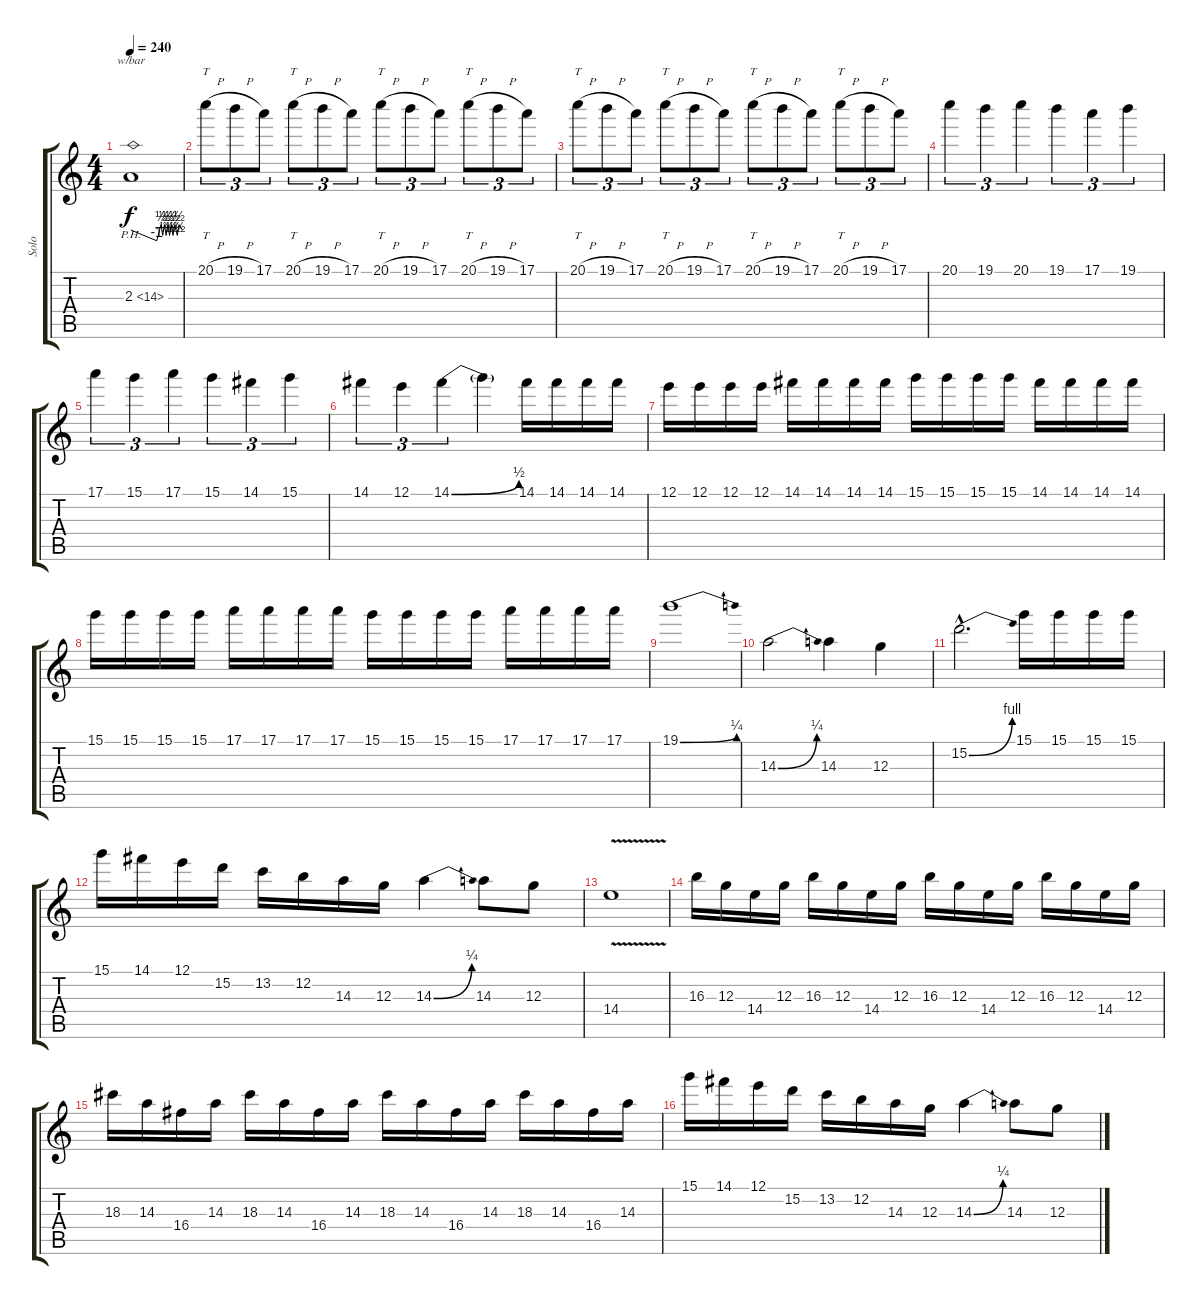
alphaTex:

\track ("Solo" "Solo") {instrument distortionguitar}
\staff {score tabs}
\tuning (E4 B3 G3 D3 A2 E2) {hide}
\ts (4 4)
\tempo 240
\clef g2
\ks c
2.3{ph 12}.1{tbe (custom default 0 0 30 -4 35 2 37 -2 39 2 41 -2 43 2 45 -2 47 2 49 -2 51 2 54 -2 56 2 60 0) dy f} |
20.1{h}.8{tt tu (3 2)} 19.1{h}.8{tu (3 2)} 17.1.8{tu (3 2)} 20.1{h}.8{tt tu (3 2)} 19.1{h}.8{tu (3 2)} 17.1.8{tu (3 2)} 20.1{h}.8{tt tu (3 2)} 19.1{h}.8{tu (3 2)} 17.1.8{tu (3 2)} 20.1{h}.8{tt tu (3 2)} 19.1{h}.8{tu (3 2)} 17.1.8{tu (3 2)} |
20.1{h}.8{tt tu (3 2)} 19.1{h}.8{tu (3 2)} 17.1.8{tu (3 2)} 20.1{h}.8{tt tu (3 2)} 19.1{h}.8{tu (3 2)} 17.1.8{tu (3 2)} 20.1{h}.8{tt tu (3 2)} 19.1{h}.8{tu (3 2)} 17.1.8{tu (3 2)} 20.1{h}.8{tt tu (3 2)} 19.1{h}.8{tu (3 2)} 17.1.8{tu (3 2)} |
20.1.4{tu (3 2)} 19.1.4{tu (3 2)} 20.1.4{tu (3 2)} 19.1.4{tu (3 2)} 17.1.4{tu (3 2)} 19.1.4{tu (3 2)} |
17.1.4{tu (3 2)} 15.1.4{tu (3 2)} 17.1.4{tu (3 2)} 15.1.4{tu (3 2)} 14.1.4{tu (3 2)} 15.1.4{tu (3 2)} |
14.1.4{tu (3 2)} 12.1.4{tu (3 2)} 14.1{be (bend 0 0 60 2)}.4{tu (3 2)} 14.1{t}.4 14.1.16 14.1.16 14.1.16 14.1.16 |
12.1.16 12.1.16 12.1.16 12.1.16 14.1.16 14.1.16 14.1.16 14.1.16 15.1.16 15.1.16 15.1.16 15.1.16 14.1.16 14.1.16 14.1.16 14.1.16 |
15.1.16 15.1.16 15.1.16 15.1.16 17.1.16 17.1.16 17.1.16 17.1.16 15.1.16 15.1.16 15.1.16 15.1.16 17.1.16 17.1.16 17.1.16 17.1.16 |
19.1{be (bend 0 0 60 1)}.1 |
14.3{be (bend 0 0 60 1)}.2 14.3.4 12.3.4 |
15.2{be (bend 0 0 60 4) hac}.2{d} 15.1.16 15.1.16 15.1.16 15.1.16 |
15.1.16 14.1.16 12.1.16 15.2.16 13.2.16 12.2.16 14.3.16 12.3.16 14.3{be (bend 0 0 60 1)}.4 14.3.8 12.3.8 |
14.4{v}.1 |
16.3.16 12.3.16 14.4.16 12.3.16 16.3.16 12.3.16 14.4.16 12.3.16 16.3.16 12.3.16 14.4.16 12.3.16 16.3.16 12.3.16 14.4.16 12.3.16 |
18.3.16 14.3.16 16.4.16 14.3.16 18.3.16 14.3.16 16.4.16 14.3.16 18.3.16 14.3.16 16.4.16 14.3.16 18.3.16 14.3.16 16.4.16 14.3.16 |
15.1.16 14.1.16 12.1.16 15.2.16 13.2.16 12.2.16 14.3.16 12.3.16 14.3{be (bend 0 0 60 1)}.4 14.3.8 12.3.8
